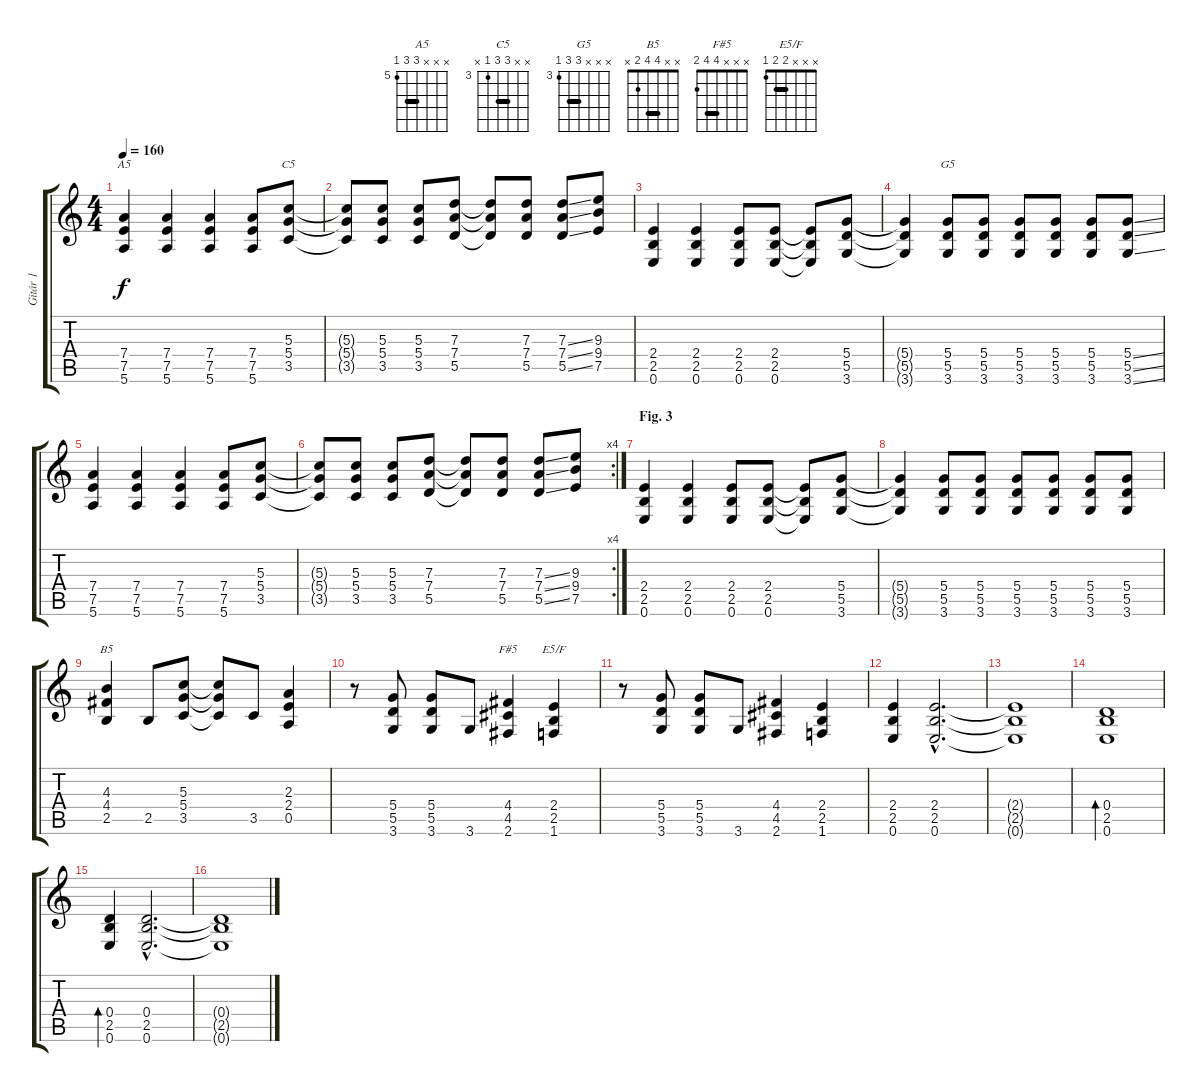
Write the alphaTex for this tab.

\track ("Gitár 1" "Gitár 1") {instrument distortionguitar}
\staff {score tabs}
\tuning (E4 B3 G3 D3 A2 E2) {hide}
\chord ("A5" x x x 7 7 5) {firstfret 5 barre 7}
\chord ("C5" x x 5 5 3 x) {firstfret 3 barre 5}
\chord ("G5" x x x 5 5 3) {firstfret 3 barre 5}
\chord ("B5" x x 4 4 2 x) {barre 4}
\chord ("F#5" x x x 4 4 2) {barre 4}
\chord ("E5/F" x x x 2 2 1) {barre 2}
\ts (4 4)
\tempo 160
\clef g2
\ks c
(7.4 7.5 5.6).4{ch "A5" dy f} (7.4 7.5 5.6).4 (7.4 7.5 5.6).4 (7.4 7.5 5.6).8 (5.3 5.4 3.5).8{ch "C5"} |
(5.3{t} 5.4{t} 3.5{t}).8 (5.3 5.4 3.5).8 (5.3 5.4 3.5).8 (7.3 7.4 5.5).8 (7.3{t} 7.4{t} 5.5{t}).8 (7.3 7.4 5.5).8 (7.3{ss} 7.4{ss} 5.5{ss}).8 (9.3 9.4 7.5).8 |
(2.4 2.5 0.6).4 (2.4 2.5 0.6).4 (2.4 2.5 0.6).8 (2.4 2.5 0.6).8 (2.4{t} 2.5{t} 0.6{t}).8 (5.4 5.5 3.6).8 |
(5.4{t} 5.5{t} 3.6{t}).4 (5.4 5.5 3.6).8{ch "G5"} (5.4 5.5 3.6).8 (5.4 5.5 3.6).8 (5.4 5.5 3.6).8 (5.4 5.5 3.6).8 (5.4{ss} 5.5{ss} 3.6{ss}).8 |
(7.4 7.5 5.6).4 (7.4 7.5 5.6).4 (7.4 7.5 5.6).4 (7.4 7.5 5.6).8 (5.3 5.4 3.5).8 |
\rc 4
(5.3{t} 5.4{t} 3.5{t}).8 (5.3 5.4 3.5).8 (5.3 5.4 3.5).8 (7.3 7.4 5.5).8 (7.3{t} 7.4{t} 5.5{t}).8 (7.3 7.4 5.5).8 (7.3{ss} 7.4{ss} 5.5{ss}).8 (9.3 9.4 7.5).8 |
\section ("" "Fig. 3")
(2.4 2.5 0.6).4 (2.4 2.5 0.6).4 (2.4 2.5 0.6).8 (2.4 2.5 0.6).8 (2.4{t} 2.5{t} 0.6{t}).8 (5.4 5.5 3.6).8 |
(5.4{t} 5.5{t} 3.6{t}).4 (5.4 5.5 3.6).8 (5.4 5.5 3.6).8 (5.4 5.5 3.6).8 (5.4 5.5 3.6).8 (5.4 5.5 3.6).8 (5.4 5.5 3.6).8 |
(4.3 4.4 2.5).4{ch "B5"} 2.5.8 (5.3 5.4 3.5).8 (5.3{t} 5.4{t} 3.5{t}).8 3.5.8 (2.3 2.4 0.5).4 |
r.8 (5.4 5.5 3.6).8 (5.4 5.5 3.6).8 3.6.8 (4.4 4.5 2.6).4{ch "F#5"} (2.4 2.5 1.6).4{ch "E5/F"} |
r.8 (5.4 5.5 3.6).8 (5.4 5.5 3.6).8 3.6.8 (4.4 4.5 2.6).4 (2.4 2.5 1.6).4 |
(2.4 2.5 0.6).4 (2.4{hac} 2.5{hac} 0.6{hac}).2{d} |
(2.4{t} 2.5{t} 0.6{t}).1 |
(0.4 2.5 0.6).1{bd 480} |
(0.4 2.5 0.6).4{bd 480} (0.4{hac} 2.5{hac} 0.6{hac}).2{d} |
(0.4{t} 2.5{t} 0.6{t}).1
